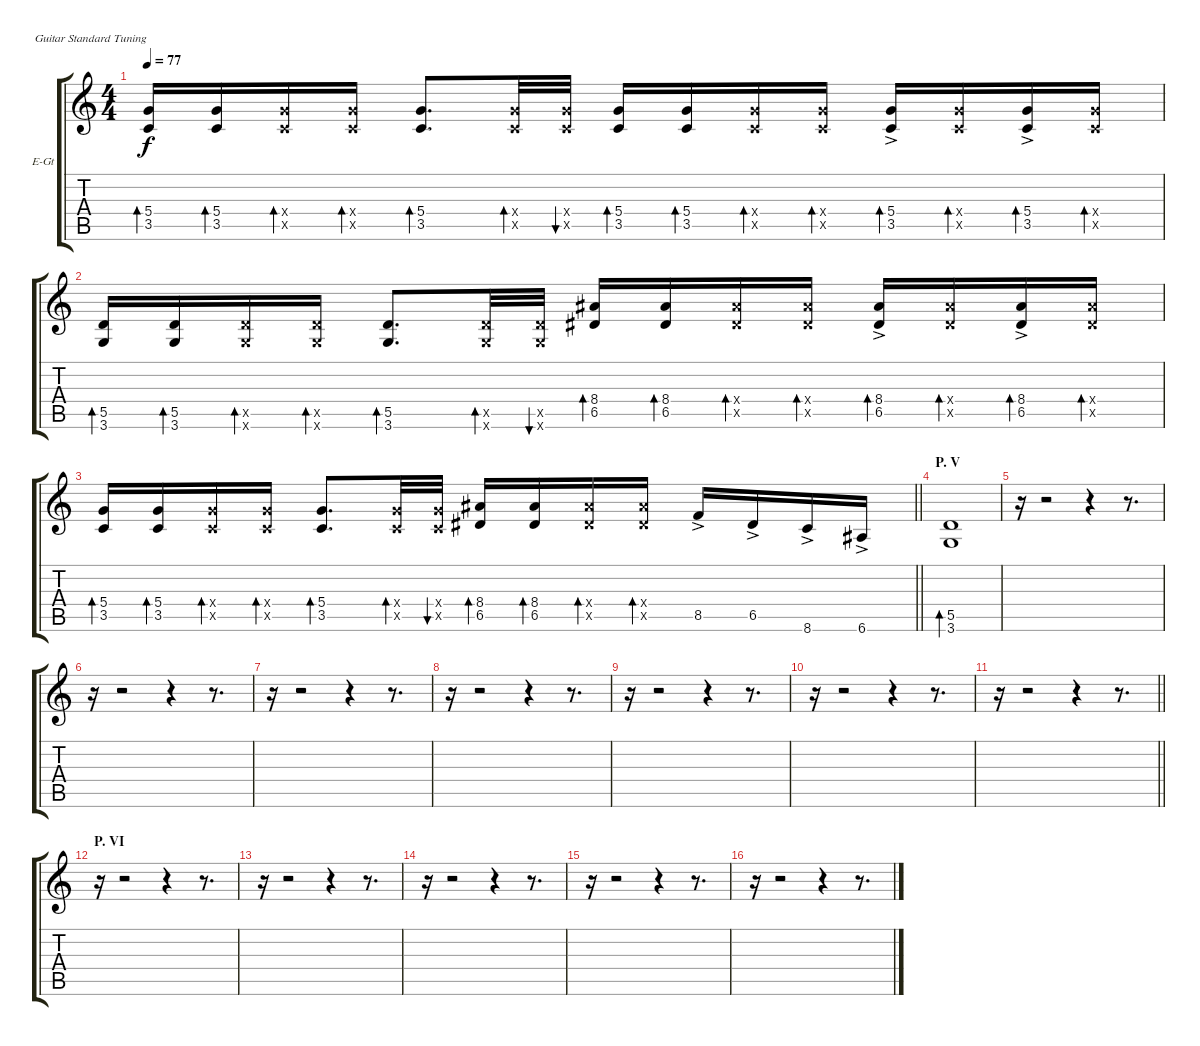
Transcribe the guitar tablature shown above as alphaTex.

\bracketExtendMode groupsimilarinstruments
\firstSystemTrackNameOrientation horizontal
\otherSystemsTrackNameOrientation horizontal
\track ("Rhytm Guitar (Left)" "E-Gt") {instrument distortionguitar}
\staff {score tabs}
\tuning (E4 B3 G3 D3 A2 E2)
\ts (4 4)
\tempo 77
\clef g2
\ks c
(5.4 3.5).16{bd 30 dy f} (5.4 3.5).16{bd 30} (5.4{x} 3.5{x}).16{bd 30} (5.4{x} 3.5{x}).16{bd 30} (5.4 3.5).8{d bd 30} (5.4{x} 3.5{x}).32{bd 30} (5.4{x} 3.5{x}).32{bu 30} (5.4 3.5).16{bd 30} (5.4 3.5).16{bd 30} (5.4{x} 3.5{x}).16{bd 30} (5.4{x} 3.5{x}).16{bd 30} (5.4{ac} 3.5{ac}).16{bd 30} (5.4{x} 3.5{x}).16{bd 30} (5.4{ac} 3.5{ac}).16{bd 30} (5.4{x} 3.5{x}).16{bd 30} |
(5.5 3.6).16{bd 30} (5.5 3.6).16{bd 30} (5.5{x} 3.6{x}).16{bd 30} (5.5{x} 3.6{x}).16{bd 30} (5.5 3.6).8{d bd 30} (5.5{x} 3.6{x}).32{bd 30} (5.5{x} 3.6{x}).32{bu 30} (8.4 6.5).16{bd 30} (8.4 6.5).16{bd 30} (8.4{x} 6.5{x}).16{bd 30} (8.4{x} 6.5{x}).16{bd 30} (8.4{ac} 6.5{ac}).16{bd 30} (8.4{x} 6.5{x}).16{bd 30} (8.4{ac} 6.5{ac}).16{bd 30} (8.4{x} 6.5{x}).16{bd 30} |
\barLineRight lightlight
(5.4 3.5).16{bd 30} (5.4 3.5).16{bd 30} (5.4{x} 3.5{x}).16{bd 30} (5.4{x} 3.5{x}).16{bd 30} (5.4 3.5).8{d bd 30} (5.4{x} 3.5{x}).32{bd 30} (5.4{x} 3.5{x}).32{bu 30} (8.4 6.5).16{bd 30} (8.4 6.5).16{bd 30} (8.4{x} 6.5{x}).16{bd 30} (8.4{x} 6.5{x}).16{bd 30} 8.5{ac}.16 6.5{ac}.16 8.6{ac}.16 6.6{ac}.16 |
\section ("" "P. V")
(3.6 5.5).1{bd 30} |
r.16 r.2 r.4 r.8{d} |
r.16 r.2 r.4 r.8{d} |
r.16 r.2 r.4 r.8{d} |
r.16 r.2 r.4 r.8{d} |
r.16 r.2 r.4 r.8{d} |
r.16 r.2 r.4 r.8{d} |
\barLineRight lightlight
r.16 r.2 r.4 r.8{d} |
\section ("" "P. VI")
r.16 r.2 r.4 r.8{d} |
r.16 r.2 r.4 r.8{d} |
r.16 r.2 r.4 r.8{d} |
r.16 r.2 r.4 r.8{d} |
r.16 r.2 r.4 r.8{d}
